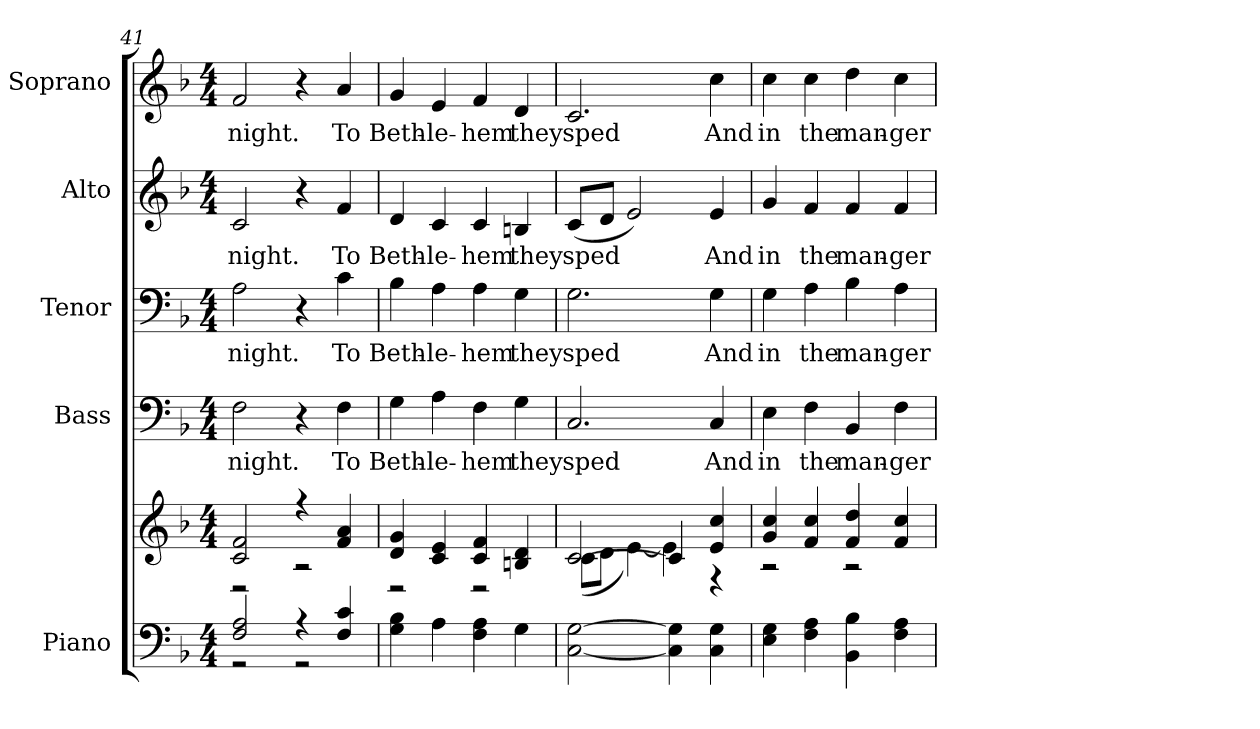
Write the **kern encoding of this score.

**kern	**kern	**kern	**text	**kern	**text	**kern	**text	**kern	**text
*part5	*part5	*part4	*part4	*part3	*part3	*part2	*part2	*part1	*part1
*staff6	*staff5	*staff4	*staff4	*staff3	*staff3	*staff2	*staff2	*staff1	*staff1
*I"Piano	*	*I"Bass	*	*I"Tenor	*	*I"Alto	*	*I"Soprano	*
*I'Pno.	*	*I'B.	*	*I'T.	*	*I'A.	*	*I'S.	*
*clefF4	*clefG2	*clefF4	*	*clefF4	*	*clefG2	*	*clefG2	*
*k[b-]	*k[b-]	*k[b-]	*	*k[b-]	*	*k[b-]	*	*k[b-]	*
*F:	*F:	*F:	*	*F:	*	*F:	*	*F:	*
*M4/4	*M4/4	*M4/4	*	*M4/4	*	*M4/4	*	*M4/4	*
=41	=41	=41	=41	=41	=41	=41	=41	=41	=41
*^	*^	*	*	*	*	*	*	*	*
!	!	!	!	!	!LO:LY:b:color=#000000	!	!	!	!	!	!
!	!	!	!	!	!	!	!LO:LY:b:color=#000000	!	!	!	!
!	!	!	!	!	!	!	!	!	!LO:LY:b:color=#000000	!	!
!	!	!	!	!	!	!	!	!	!	!	!LO:LY:b:color=#000000
2Fi/ 2Ai	2r	2ci/ 2fi	2r	2Fi\	night.	2Ai\	night.	2ci/	night.	2fi/	night.
4r	2r	4r	2r	4r	.	4r	.	4r	.	4r	.
!	!	!	!	!	!LO:LY:b:color=#000000	!	!	!	!	!	!
!	!	!	!	!	!	!	!LO:LY:b:color=#000000	!	!	!	!
!	!	!	!	!	!	!	!	!	!LO:LY:b:color=#000000	!	!
!	!	!	!	!	!	!	!	!	!	!	!LO:LY:b:color=#000000
4Fi/ 4ci	.	4fi/ 4ai	.	4Fi\	To	4ci\	To	4fi/	To	4ai/	To
*v	*v	*	*	*	*	*	*	*	*	*	*
!!LO:PB:g=z
=42	=42	=42	=42	=42	=42	=42	=42	=42	=42	=42
!	!	!	!	!LO:LY:b:color=#000000	!	!	!	!	!	!
!	!	!	!	!	!	!LO:LY:b:color=#000000	!	!	!	!
!	!	!	!	!	!	!	!	!LO:LY:b:color=#000000	!	!
!	!	!	!	!	!	!	!	!	!	!LO:LY:b:color=#000000
4Gi\ 4B-i	4di/ 4gi	2r	4Gi\	Beth-	4B-i\	Beth-	4di/	Beth-	4gi/	Beth-
!	!	!	!	!LO:LY:b:color=#000000	!	!	!	!	!	!
!	!	!	!	!	!	!LO:LY:b:color=#000000	!	!	!	!
!	!	!	!	!	!	!	!	!LO:LY:b:color=#000000	!	!
!	!	!	!	!	!	!	!	!	!	!LO:LY:b:color=#000000
4Ai\	4ci/ 4ei	.	4Ai\	-le-	4Ai\	-le-	4ci/	-le-	4ei/	-le-
!	!	!	!	!LO:LY:b:color=#000000	!	!	!	!	!	!
!	!	!	!	!	!	!LO:LY:b:color=#000000	!	!	!	!
!	!	!	!	!	!	!	!	!LO:LY:b:color=#000000	!	!
!	!	!	!	!	!	!	!	!	!	!LO:LY:b:color=#000000
4Fi\ 4Ai	4ci/ 4fi	2r	4Fi\	-hem	4Ai\	-hem	4ci/	-hem	4fi/	-hem
!	!	!	!	!LO:LY:b:color=#000000	!	!	!	!	!	!
!	!	!	!	!	!	!LO:LY:b:color=#000000	!	!	!	!
!	!	!	!	!	!	!	!	!LO:LY:b:color=#000000	!	!
!	!	!	!	!	!	!	!	!	!	!LO:LY:b:color=#000000
4Gi\	4Bni/ 4di	.	4Gi\	they	4Gi\	they	4Bni/	they	4di/	they
=43	=43	=43	=43	=43	=43	=43	=43	=43	=43	=43
!	!	!	!	!LO:LY:b:color=#000000	!	!	!	!	!	!
!	!	!	!	!	!	!LO:LY:b:color=#000000	!	!	!	!
!	!	!	!	!	!	!	!	!LO:LY:b:color=#000000	!	!
!	!	!	!	!	!	!	!	!	!	!LO:LY:b:color=#000000
[<2Ci\ [>2Gi	[>2ci/	(8ci\L	2.Ci/	sped	2.Gi\	sped	(8ci/L	sped	2.ci/	sped
.	.	8di\J	.	.	.	.	8di/J	.	.	.
.	.	[<4ei\)	.	.	.	.	2ei/)	.	.	.
4Ci\] 4Gi]	4ci/]	4ei\]	.	.	.	.	.	.	.	.
!	!	!	!	!LO:LY:b:color=#000000	!	!	!	!	!	!
!	!	!	!	!	!	!LO:LY:b:color=#000000	!	!	!	!
!	!	!	!	!	!	!	!	!LO:LY:b:color=#000000	!	!
!	!	!	!	!	!	!	!	!	!	!LO:LY:b:color=#000000
4Ci\ 4Gi	4ei/ 4cci	4r	4Ci/	And	4Gi\	And	4ei/	And	4cci\	And
!!LO:PB:g=z
=44	=44	=44	=44	=44	=44	=44	=44	=44	=44	=44
!	!	!	!	!LO:LY:b:color=#000000	!	!	!	!	!	!
!	!	!	!	!	!	!LO:LY:b:color=#000000	!	!	!	!
!	!	!	!	!	!	!	!	!LO:LY:b:color=#000000	!	!
!	!	!	!	!	!	!	!	!	!	!LO:LY:b:color=#000000
4Ei\ 4Gi	4gi/ 4cci	2r	4Ei\	in	4Gi\	in	4gi/	in	4cci\	in
!	!	!	!	!LO:LY:b:color=#000000	!	!	!	!	!	!
!	!	!	!	!	!	!LO:LY:b:color=#000000	!	!	!	!
!	!	!	!	!	!	!	!	!LO:LY:b:color=#000000	!	!
!	!	!	!	!	!	!	!	!	!	!LO:LY:b:color=#000000
4Fi\ 4Ai	4fi/ 4cci	.	4Fi\	the	4Ai\	the	4fi/	the	4cci\	the
!	!	!	!	!LO:LY:b:color=#000000	!	!	!	!	!	!
!	!	!	!	!	!	!LO:LY:b:color=#000000	!	!	!	!
!	!	!	!	!	!	!	!	!LO:LY:b:color=#000000	!	!
!	!	!	!	!	!	!	!	!	!	!LO:LY:b:color=#000000
4BB-i\ 4B-i	4fi/ 4ddi	2r	4BB-i/	man-	4B-i\	man-	4fi/	man-	4ddi\	man-
!	!	!	!	!LO:LY:b:color=#000000	!	!	!	!	!	!
!	!	!	!	!	!	!LO:LY:b:color=#000000	!	!	!	!
!	!	!	!	!	!	!	!	!LO:LY:b:color=#000000	!	!
!	!	!	!	!	!	!	!	!	!	!LO:LY:b:color=#000000
4Fi\ 4Ai	4fi/ 4cci	.	4Fi\	-ger	4Ai\	-ger	4fi/	-ger	4cci\	-ger
*	*v	*v	*	*	*	*	*	*	*	*
=	=	=	=	=	=	=	=	=	=
*-	*-	*-	*-	*-	*-	*-	*-	*-	*-
